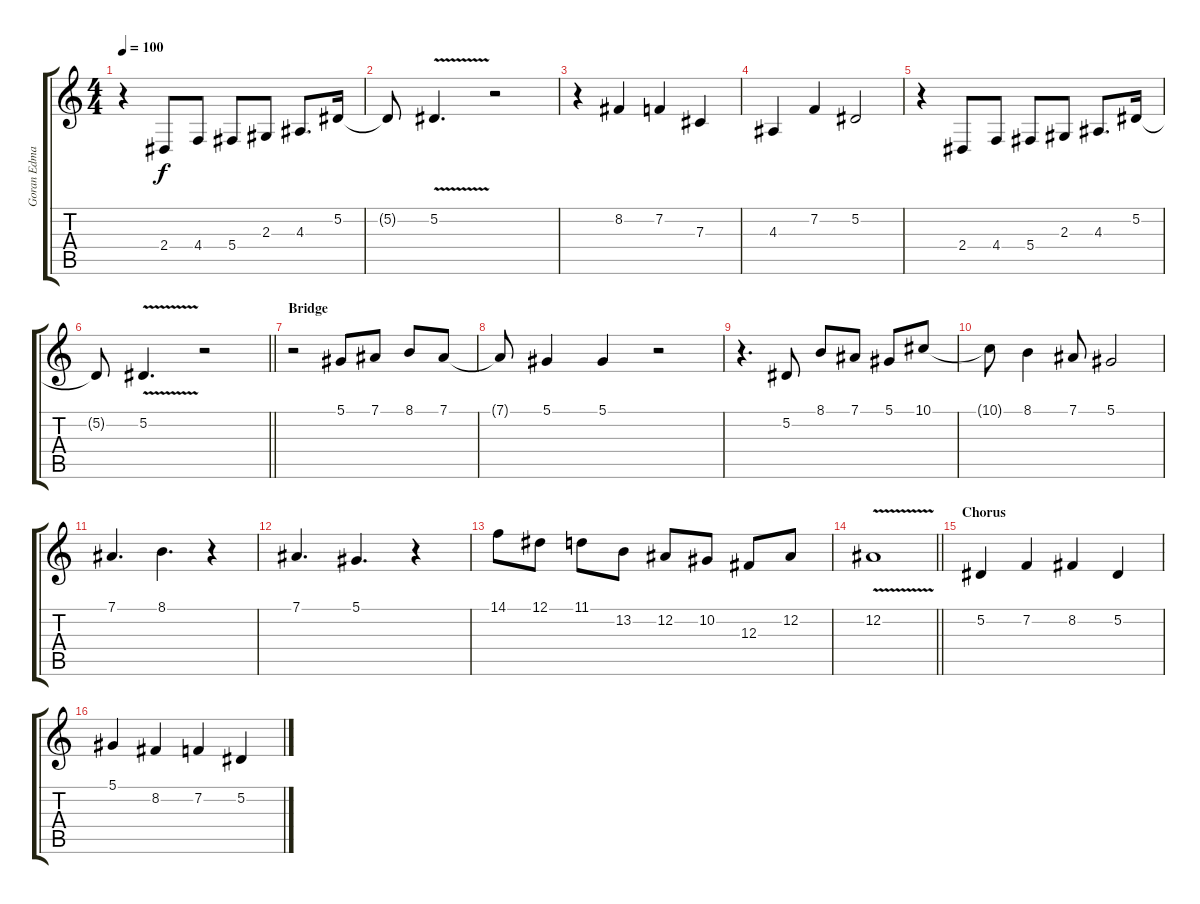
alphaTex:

\track ("Goran Edman" "Goran Edma") {instrument lead2sawtooth}
\staff {score tabs}
\tuning (Eb4 Bb3 Gb3 Db3 Ab2 Eb2) {hide}
\ts (4 4)
\tempo 100
\clef g2
\ks c
r.4{dy f} 2.4.8 4.4.8 5.4.8 2.3.8 4.3.8{d} 5.2.16 |
5.2{t}.8 5.2{v}.4{d} r.2 |
r.4 8.2.4 7.2.4 7.3.4 |
4.3.4 7.2.4 5.2.2 |
r.4 2.4.8 4.4.8 5.4.8 2.3.8 4.3.8{d} 5.2.16 |
\barLineRight lightlight
5.2{t}.8 5.2{v}.4{d} r.2 |
\section ("" "Bridge")
r.2 5.1.8 7.1.8 8.1.8 7.1.8 |
7.1{t}.8 5.1.4 5.1.4 r.2 |
r.4{d} 5.2.8 8.1.8 7.1.8 5.1.8 10.1.8 |
10.1{t}.8 8.1.4 7.1.8 5.1.2 |
7.1.4{d} 8.1.4{d} r.4 |
7.1.4{d} 5.1.4{d} r.4 |
14.1.8 12.1.8 11.1.8 13.2.8 12.2.8 10.2.8 12.3.8 12.2.8 |
\barLineRight lightlight
12.2{v}.1 |
\section ("" "Chorus")
5.2.4 7.2.4 8.2.4 5.2.4 |
5.1.4 8.2.4 7.2.4 5.2.4
